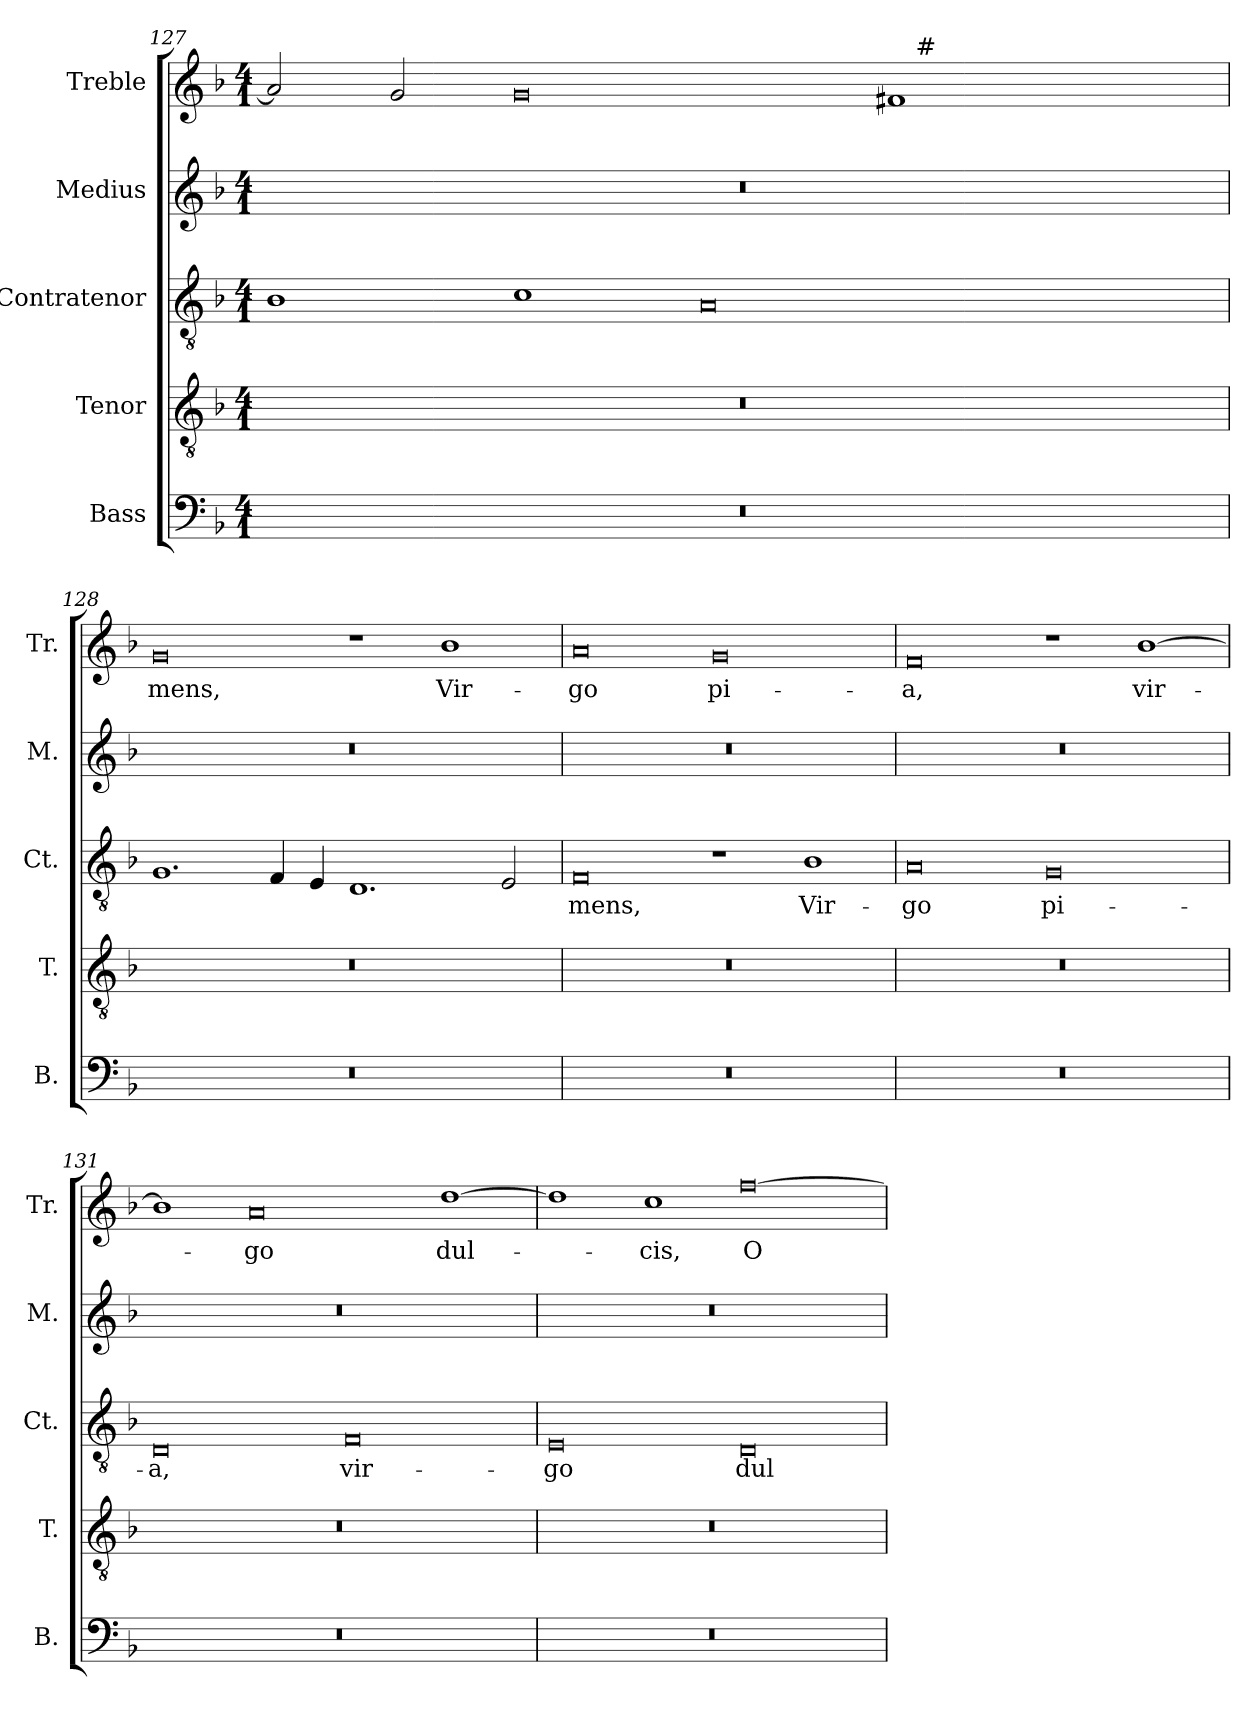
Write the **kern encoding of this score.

**kern	**kern	**kern	**text	**kern	**kern	**text
*part5	*part4	*part3	*part3	*part2	*part1	*part1
*staff5	*staff4	*staff3	*staff3	*staff2	*staff1	*staff1
*I"Bass	*I"Tenor	*I"Contratenor	*	*I"Medius	*I"Treble	*
*I'B.	*I'T.	*I'Ct.	*	*I'M.	*I'Tr.	*
*clefF4	*clefGv2	*clefGv2	*	*clefG2	*clefG2	*
*	*ITrd7c12	*ITrd7c12	*	*	*	*
*k[b-]	*k[b-]	*k[b-]	*	*k[b-]	*k[b-]	*
*d:	*d:	*d:	*	*d:	*d:	*
*M4/1	*M4/1	*M4/1	*	*M4/1	*M4/1	*
=127	=127	=127	=127	=127	=127	=127
!LO:N:vis=1	!LO:N:vis=1	!	!	!LO:N:vis=1	!	!
*	*	*	*	*	*^	*
00r	00r	1BB-i	.	00r	2ai/]	1ryy	.
.	.	.	.	.	2gi/	.	.
.	.	1Ci	.	.	0gi	1ryy	.
.	.	0AAi	.	.	.	1ryy	.
.	.	.	.	.	1f#i	32ryy	.
.	.	.	.	.	.	256ryy	.
!	!	!	!	!	!	!LO:TX:a:t=#	!
.	.	.	.	.	.	2ryy	.
.	.	.	.	.	.	4ryy	.
.	.	.	.	.	.	8ryy	.
.	.	.	.	.	.	16ryy	.
.	.	.	.	.	.	64..ryy	.
!!LO:LB:g=z
=128	=128	=128	=128	=128	=128	=128	=128
!LO:N:vis=1	!LO:N:vis=1	!	!	!LO:N:vis=1	!	!	!
*	*	*	*	*	*v	*v	*
*	*	*	*	*	*^	*
!	!	!	!	!	!	!	!LO:LY:b:color=#000000
*	*	*	*	*	*v	*v	*
00r	00r	1.GGi	.	00r	0gi	-mens,
.	.	4FFi/	.	.	.	.
.	.	4EEi/	.	.	.	.
.	.	1.DDi	.	.	1r	.
!	!	!	!	!	!	!LO:LY:b:color=#000000
.	.	.	.	.	1b-i	Vir-
.	.	2EEi/	.	.	.	.
=129	=129	=129	=129	=129	=129	=129
!LO:N:vis=1	!LO:N:vis=1	!	!	!	!	!
!	!	!	!LO:LY:b:color=#000000	!LO:N:vis=1	!	!
!	!	!	!	!	!	!LO:LY:b:color=#000000
00r	00r	0FFi	-mens,	00r	0ai	-go
!	!	!	!	!	!	!LO:LY:b:color=#000000
.	.	1r	.	.	0gi	pi-
!	!	!	!LO:LY:b:color=#000000	!	!	!
.	.	1BB-i	Vir-	.	.	.
=130	=130	=130	=130	=130	=130	=130
!LO:N:vis=1	!LO:N:vis=1	!	!	!	!	!
!	!	!	!LO:LY:b:color=#000000	!LO:N:vis=1	!	!
!	!	!	!	!	!	!LO:LY:b:color=#000000
00r	00r	0AAi	-go	00r	0fi	-a,
!	!	!	!LO:LY:b:color=#000000	!	!	!
.	.	0GGi	pi-	.	1r	.
!	!	!	!	!	!	!LO:LY:b:color=#000000
.	.	.	.	.	[>1b-i	vir-
=131	=131	=131	=131	=131	=131	=131
!LO:N:vis=1	!LO:N:vis=1	!	!	!	!	!
!	!	!	!LO:LY:b:color=#000000	!LO:N:vis=1	!	!
00r	00r	0DDi	-a,	00r	1b-i]	.
!	!	!	!	!	!	!LO:LY:b:color=#000000
.	.	.	.	.	0ai	-go
!	!	!	!LO:LY:b:color=#000000	!	!	!
.	.	0FFi	vir-	.	.	.
!	!	!	!	!	!	!LO:LY:b:color=#000000
.	.	.	.	.	[>1ddi	dul-
!!LO:LB:g=z
=132	=132	=132	=132	=132	=132	=132
!LO:N:vis=1	!LO:N:vis=1	!	!	!	!	!
!	!	!	!LO:LY:b:color=#000000	!LO:N:vis=1	!	!
00r	00r	0EEi	-go	00r	1ddi]	.
!	!	!	!	!	!	!LO:LY:b:color=#000000
.	.	.	.	.	1cci	-cis,
!	!	!	!LO:LY:b:color=#000000	!	!	!
!	!	!	!	!	!	!LO:LY:b:color=#000000
.	.	0DDi	dul-	.	[>0ffi	O
=	=	=	=	=	=	=
*-	*-	*-	*-	*-	*-	*-
